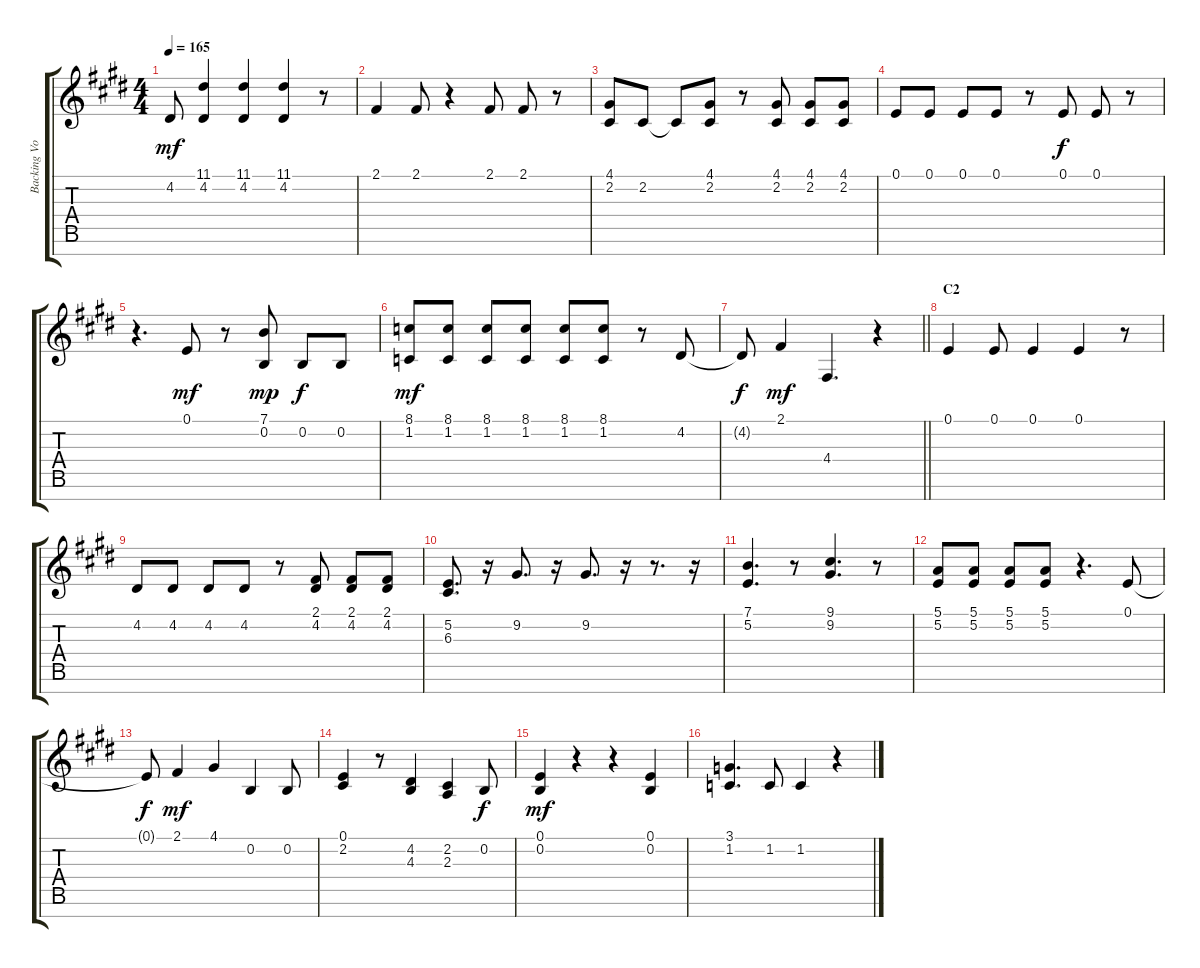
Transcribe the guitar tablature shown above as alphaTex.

\track ("Backing Vocal" "Backing Vo") {instrument sopranosax}
\staff {score tabs}
\tuning (E4 B3 G3 D3 A2 E2 B1) {hide}
\ts (4 4)
\tempo 165
\clef g2
\ks e
4.2{t}.8{dy mf} (11.1 4.2).4 (11.1 4.2).4 (11.1 4.2).4 r.8 |
2.1.4 2.1.8 r.4 2.1.8 2.1.8 r.8 |
(4.1 2.2).8 2.2.8 2.2{t}.8 (4.1 2.2).8 r.8 (4.1 2.2).8 (4.1 2.2).8 (4.1 2.2).8 |
0.1.8 0.1.8 0.1.8 0.1.8 r.8 0.1.8{dy f} 0.1.8 r.8 |
r.4{d} 0.1.8{dy mf} r.8 (7.1 0.2).8{dy mp} 0.2.8{dy f} 0.2.8 |
(8.1 1.2).8{dy mf} (8.1 1.2).8 (8.1 1.2).8 (8.1 1.2).8 (8.1 1.2).8 (8.1 1.2).8 r.8 4.2.8 |
\barLineRight lightlight
4.2{t}.8{dy f} 2.1.4{dy mf} 4.4.4{d} r.4 |
\section ("" "C2")
0.1.4 0.1.8 0.1.4 0.1.4 r.8 |
4.2.8 4.2.8 4.2.8 4.2.8 r.8 (2.1 4.2).8 (2.1 4.2).8 (2.1 4.2).8 |
(5.2 6.3).8{d} r.16 9.2.8{d} r.16 9.2.8{d} r.16 r.8{d} r.16 |
(7.1 5.2).4{d} r.8 (9.1 9.2).4{d} r.8 |
(5.1 5.2).8 (5.1 5.2).8 (5.1 5.2).8 (5.1 5.2).8 r.4{d} 0.1.8 |
0.1{t}.8{dy f} 2.1.4{dy mf} 4.1.4 0.2.4 0.2.8 |
(0.1 2.2).4 r.8 (4.2 4.3).4 (2.2 2.3).4 0.2.8{dy f} |
(0.1 0.2).4{dy mf} r.4 r.4 (0.1 0.2).4 |
(3.1 1.2).4{d} 1.2.8 1.2.4 r.4
